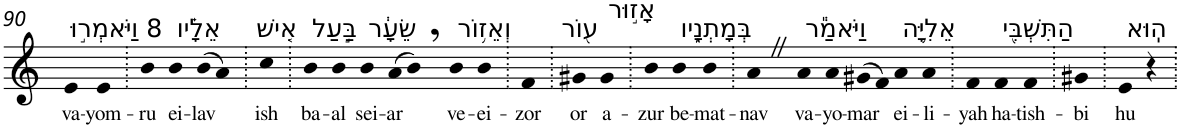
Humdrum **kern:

**kern	**text
*part1	*part1
*staff1	*staff1
*I"Piano	*
*I'Pno	*
!!LO:PB:g=z
*clefG2	*
*k[]	*
=90	=90
!LO:TX:a:t=8 וַיֹּאמְר֣וּ	!
!	!LO:LY:b
4e	va-
!	!LO:LY:b
4e	-yom-
=91.	=91.
!	!LO:LY:b
4b	-ru
!LO:TX:a:t=אֵלָ֗יו	!
!	!LO:LY:b
4b	ei-
!	!LO:LY:b
(>8b	-lav
8a)	.
=92.	=92.
!LO:TX:a:t=אִ֚ישׁ	!
!	!LO:LY:b
4cc	ish
=93.	=93.
!LO:TX:a:t=בַּ֣עַל	!
!	!LO:LY:b
4b	ba-
!	!LO:LY:b
4b	-al
!LO:TX:a:t=שֵׂעָ֔ר	!
!	!LO:LY:b
4b	sei-
!	!LO:LY:b
(>8a	-ar
8b,)	.
!LO:TX:a:t=וְאֵז֥וֹר	!
!	!LO:LY:b
4b	ve-
!	!LO:LY:b
4b	-ei-
=94.	=94.
!	!LO:LY:b
4f	-zor
=95.	=95.
!LO:TX:a:t=ע֖וֹר	!
!	!LO:LY:b
4g#X	or
!LO:TX:a:t=אָז֣וּר	!
!	!LO:LY:b
4g#	a-
=96.	=96.
!	!LO:LY:b
4b	-zur
!LO:TX:a:t=בְּמָתְנָ֑יו	!
!	!LO:LY:b
4b	be-
!	!LO:LY:b
4b	-mat-
=97.	=97.
!	!LO:LY:b
4aZ	-nav
!LO:TX:a:t=וַיֹּאמַ֕ר	!
!	!LO:LY:b
4a	va-
!	!LO:LY:b
4a	-yo-
!	!LO:LY:b
(>8g#X	-mar
8f)	.
!LO:TX:a:t=אֵלִיָּ֥ה	!
!	!LO:LY:b
4a	ei-
!	!LO:LY:b
4a	-li-
=98.	=98.
!	!LO:LY:b
4f	-yah
!LO:TX:a:t=הַתִּשְׁבִּ֖י	!
!	!LO:LY:b
4f	ha-
!	!LO:LY:b
4f	-tish-
=99.	=99.
!	!LO:LY:b
4g#X	-bi
=100.	=100.
!LO:TX:a:t=הֽוּא	!
!	!LO:LY:b
4e	hu
4r	.
=.	=.
*-	*-
